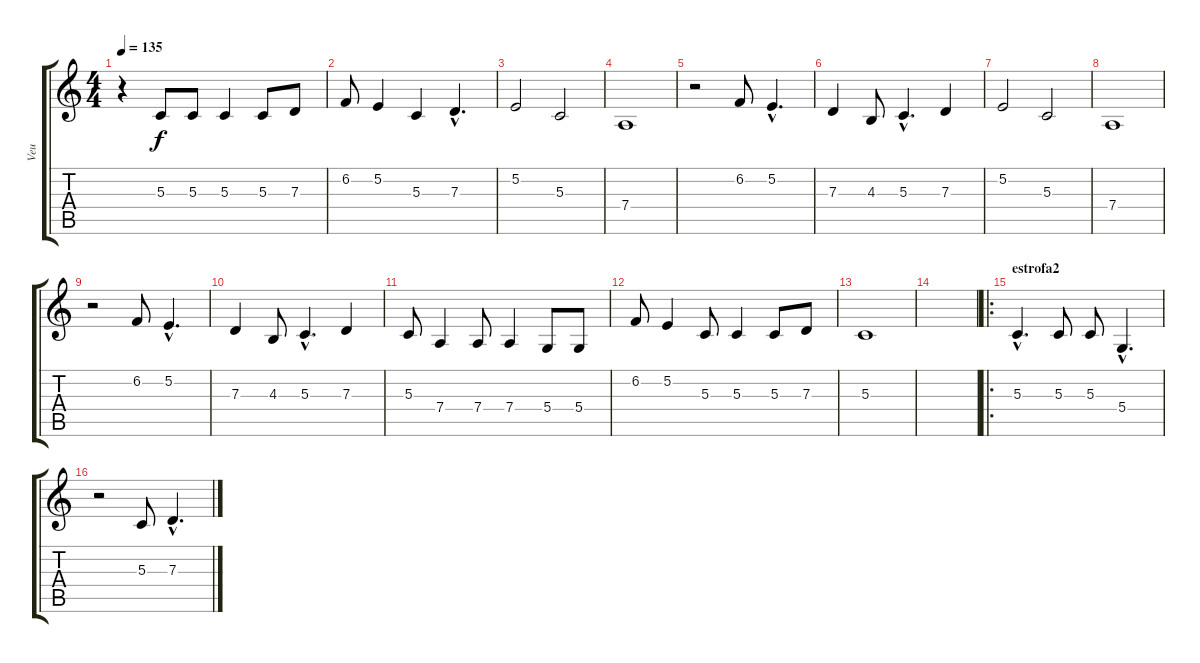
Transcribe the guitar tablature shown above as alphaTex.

\track ("Veu" "Veu") {instrument viola}
\staff {score tabs}
\tuning (E4 B3 G3 D3 A2 E2) {hide}
\ts (4 4)
\tempo 135
\clef g2
\ks c
r.4{dy f} 5.3.8 5.3.8 5.3.4 5.3.8 7.3.8 |
6.2.8 5.2.4 5.3.4 7.3{hac}.4{d} |
5.2.2 5.3.2 |
7.4.1 |
r.2 6.2.8 5.2{hac}.4{d} |
7.3.4 4.3.8 5.3{hac}.4{d} 7.3.4 |
5.2.2 5.3.2 |
7.4.1 |
r.2 6.2.8 5.2{hac}.4{d} |
7.3.4 4.3.8 5.3{hac}.4{d} 7.3.4 |
5.3.8 7.4.4 7.4.8 7.4.4 5.4.8 5.4.8 |
6.2.8 5.2.4 5.3.8 5.3.4 5.3.8 7.3.8 |
5.3.1 |
|
\ro
\section ("" "estrofa2")
5.3{hac}.4{d} 5.3.8 5.3.8 5.4{hac}.4{d} |
r.2 5.3.8 7.3{hac}.4{d}
